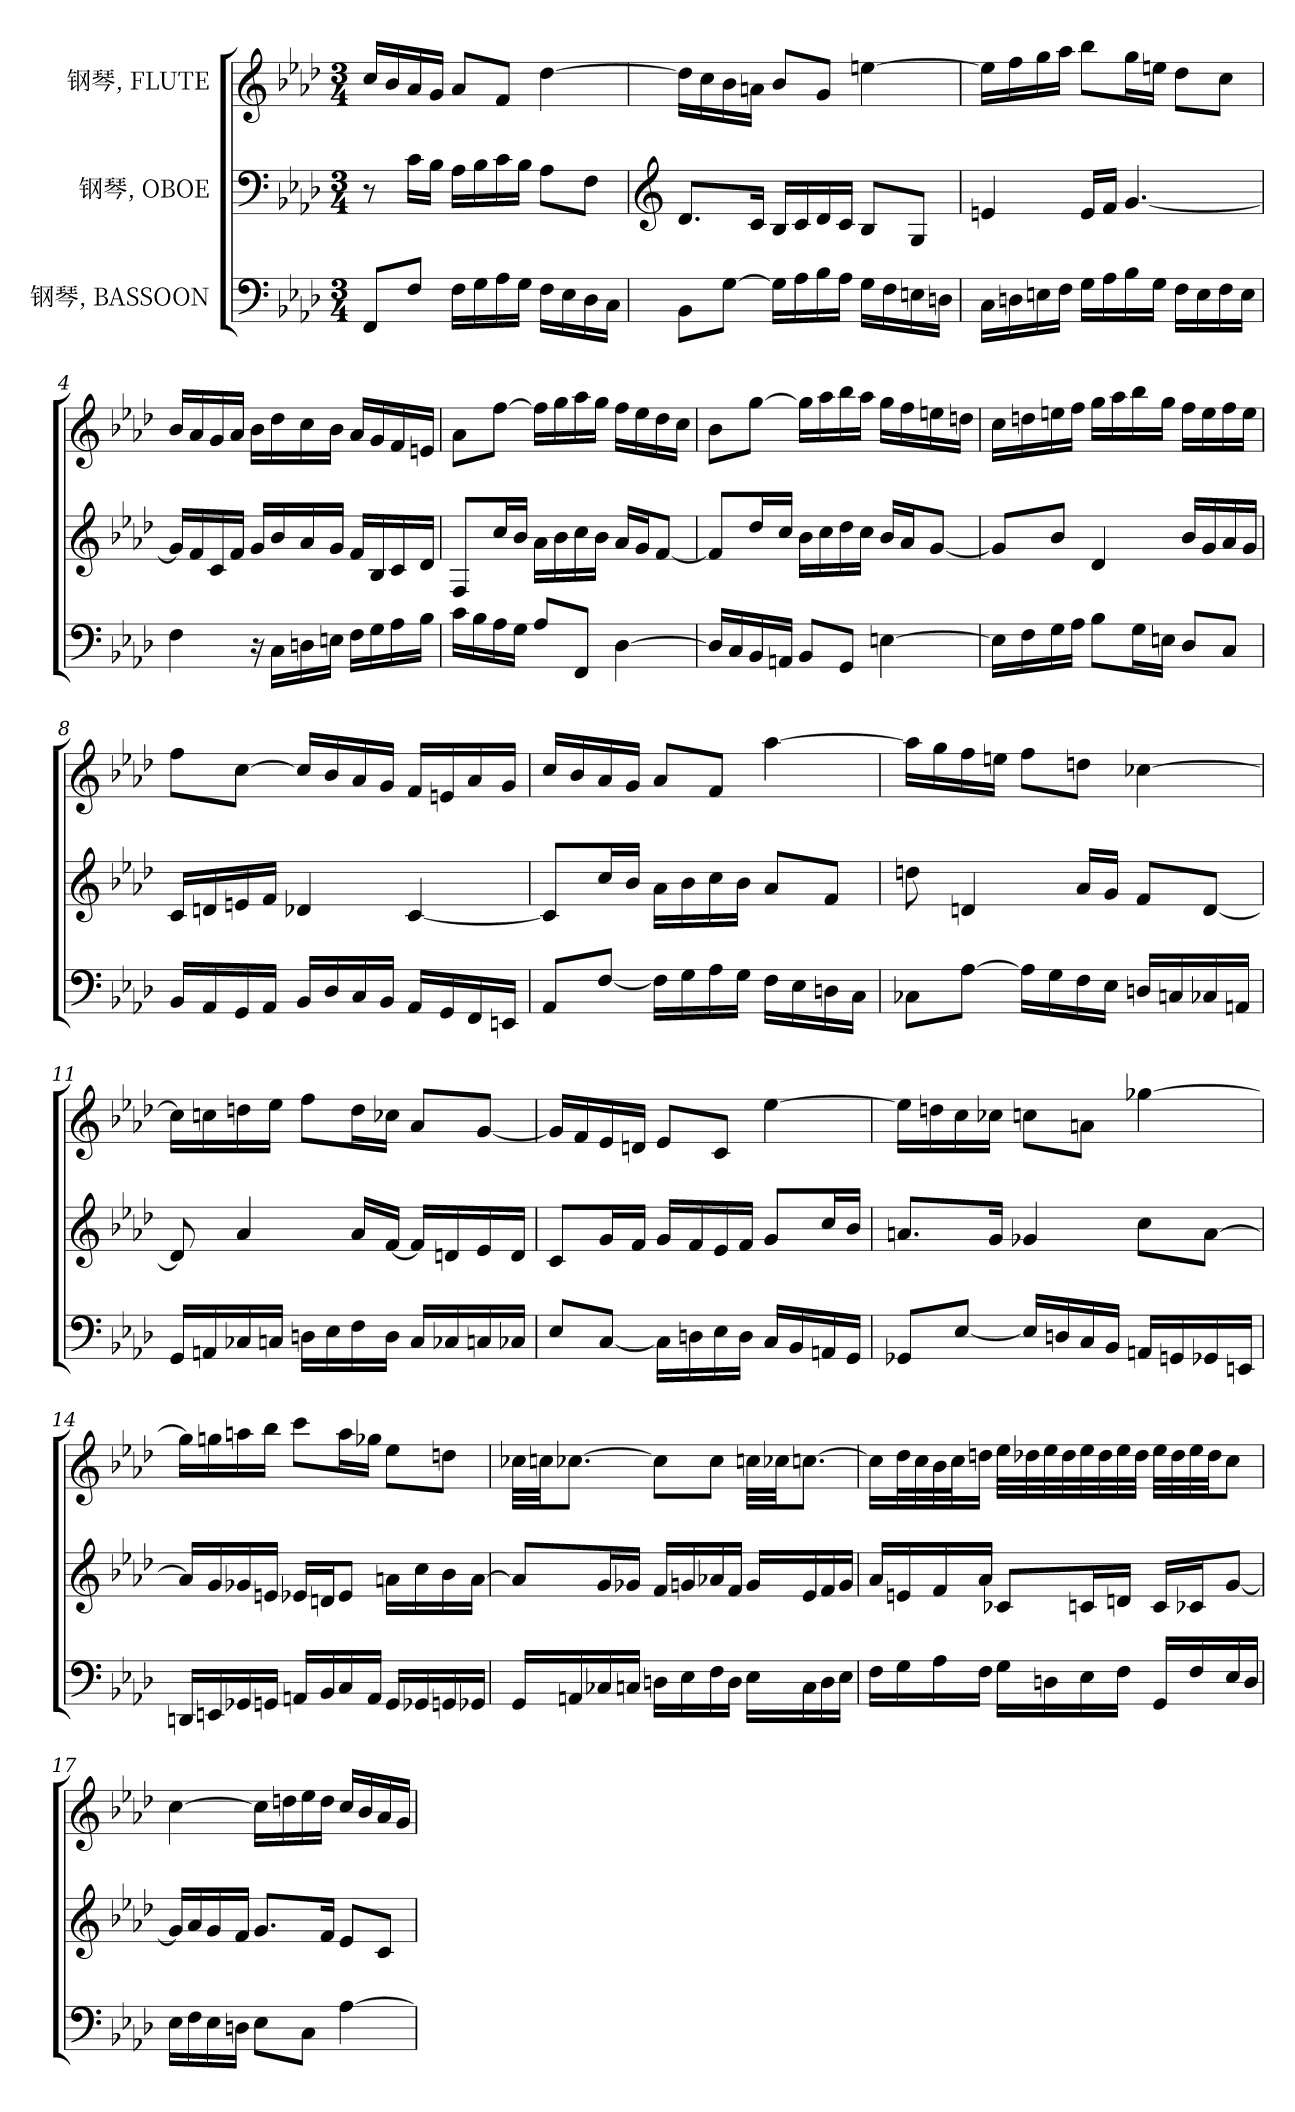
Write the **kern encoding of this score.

**kern	**kern	**kern
*part3	*part2	*part1
*staff3	*staff2	*staff1
*I"钢琴, BASSOON	*I"钢琴, OBOE	*I"钢琴, FLUTE
*clefF4	*clefF4	*clefG2
*k[b-e-a-d-]	*k[b-e-a-d-]	*k[b-e-a-d-]
*M3/4	*M3/4	*M3/4
*MM90	*MM90	*MM90
=1	=1	=1
8FF/L	8r	16cc/LL
.	.	16b-/
8F/J	16c\LL	16a-/
.	16B-\JJ	16g/JJ
16F\LL	16A-\LL	8a-/L
16G\	16B-\	.
16A-\	16c\	8f/J
16G\JJ	16B-\JJ	.
16F\LL	8A-\L	[4dd-\
16E-\	.	.
16D-\	8F\J	.
16C\JJ	.	.
=2	=2	=2
*	*clefG2	*
8BB-\L	8.d-/L	16dd-\LL]
.	.	16cc\
[8G\J	.	16b-\
.	16c/Jk	16an\JJ
16G\LL]	16B-/LL	8b-/L
16A-\	16c/	.
16B-\	16d-/	8g/J
16A-\JJ	16c/JJ	.
16G\LL	8B-/L	[4een\
16F\	.	.
16En\	8G/J	.
16Dn\JJ	.	.
!!LO:LB:g=z
=3	=3	=3
16C\LL	4en/	16ee\LL]
16Dn\	.	16ff\
16En\	.	16gg\
16F\JJ	.	16aa-\JJ
16G\LL	16e/LL	8bb-\L
16A-\	16f/JJ	.
16B-\	[4.g/	16gg\L
16G\JJ	.	16een\JJ
16F\LL	.	8dd-\L
16E\	.	.
16F\	.	8cc\J
16E\JJ	.	.
=4	=4	=4
4F\	16g/LL]	16b-/LL
.	16f/	16a-/
.	16c/	16g/
.	16f/JJ	16a-/JJ
16r	16g/LL	16b-\LL
16C\LL	16b-/	16dd-\
16Dn\	16a-/	16cc\
16En\JJ	16g/JJ	16b-\JJ
16F\LL	16f/LL	16a-/LL
16G\	16B-/	16g/
16A-\	16c/	16f/
16B-\JJ	16d-/JJ	16en/JJ
=5	=5	=5
16c\LL	8F/L	8a-\L
16B-\	.	.
16A-\	16cc/L	[8ff\J
16G\JJ	16b-/JJ	.
8A-/L	16a-\LL	16ff\LL]
.	16b-\	16gg\
8FF/J	16cc\	16aa-\
.	16b-\JJ	16gg\JJ
[4D-\	16a-/LL	16ff\LL
.	16g/J	16ee-\
.	[8f/J	16dd-\
.	.	16cc\JJ
!!LO:LB:g=z
=6	=6	=6
16D-/LL]	8f/L]	8b-\L
16C/	.	.
16BB-/	16dd-/L	[8gg\J
16AAn/JJ	16cc/JJ	.
8BB-/L	16b-\LL	16gg\LL]
.	16cc\	16aa-\
8GG/J	16dd-\	16bb-\
.	16cc\JJ	16aa-\JJ
[4En\	16b-/LL	16gg\LL
.	16a-/J	16ff\
.	[8g/J	16een\
.	.	16ddn\JJ
=7	=7	=7
16E\LL]	8g/L]	16cc\LL
16F\	.	16ddn\
16G\	8b-/J	16een\
16A-\JJ	.	16ff\JJ
8B-\L	4d-/	16gg\LL
.	.	16aa-\
16G\L	.	16bb-\
16En\JJ	.	16gg\JJ
8D-/L	16b-/LL	16ff\LL
.	16g/	16ee\
8C/J	16a-/	16ff\
.	16g/JJ	16ee\JJ
!!LO:LB:g=z
=8	=8	=8
16BB-/LL	16c/LL	8ff\L
16AA-/	16dn/	.
16GG/	16en/	[8cc\J
16AA-/JJ	16f/JJ	.
16BB-/LL	4d-X/	16cc/LL]
16D-/	.	16b-/
16C/	.	16a-/
16BB-/JJ	.	16g/JJ
16AA-/LL	[4c/	16f/LL
16GG/	.	16en/
16FF/	.	16a-/
16EEn/JJ	.	16g/JJ
=9	=9	=9
8AA-/L	8c/L]	16cc/LL
.	.	16b-/
[8F/J	16cc/L	16a-/
.	16b-/JJ	16g/JJ
16F\LL]	16a-\LL	8a-/L
16G\	16b-\	.
16A-\	16cc\	8f/J
16G\JJ	16b-\JJ	.
16F\LL	8a-/L	[4aa-\
16E-\	.	.
16Dn\	8f/J	.
16C\JJ	.	.
!!LO:PB:g=z
=10	=10	=10
8C-X\L	8ddn\	16aa-\LL]
.	.	16gg\
[8A-\J	4dn/	16ff\
.	.	16een\JJ
16A-\LL]	.	8ff\L
16G\	.	.
16F\	16a-/LL	8ddn\J
16E-\JJ	16g/JJ	.
16Dn/LL	8f/L	[4cc-X\
16Cn/	.	.
16C-X/	[8d/J	.
16AAn/JJ	.	.
=11	=11	=11
16GG/LL	8d/]	16cc-\LL]
16AAn/	.	16ccn\
16C-X/	4a-/	16ddn\
16Cn/JJ	.	16ee-\JJ
16Dn\LL	.	8ff\L
16E-\	.	.
16F\	16a-/LL	16dd\L
16D\JJ	[16f/JJ	16cc-X\JJ
16C/LL	16f/LL]	8a-/L
16C-X/	16dn/	.
16Cn/	16e-/	[8g/J
16C-X/JJ	16d/JJ	.
!!LO:LB:g=z
=12	=12	=12
8E-/L	8c/L	16g/LL]
.	.	16f/
[8C/J	16g/L	16e-/
.	16f/JJ	16dn/JJ
16C\LL]	16g/LL	8e-/L
16Dn\	16f/	.
16E-\	16e-/	8c/J
16D\JJ	16f/JJ	.
16C/LL	8g/L	[4ee-\
16BB-/	.	.
16AAn/	16cc/L	.
16GG/JJ	16b-/JJ	.
=13	=13	=13
8GG-X/L	8.an/L	16ee-\LL]
.	.	16ddn\
[8E-/J	.	16cc\
.	16g/Jk	16cc-X\JJ
16E-/LL]	4g-X/	8ccn\L
16Dn/	.	.
16C/	.	8an\J
16BB-/JJ	.	.
16AAn/LL	8cc\L	[4gg-X\
16GGn/	.	.
16GG-X/	[8a\J	.
16EEn/JJ	.	.
!!LO:LB:g=z
=14	=14	=14
16DDn/LL	16a/LL]	16gg-\LL]
16EEn/	16g/	16ggn\
16GG-X/	16g-X/	16aan\
16GGn/JJ	16en/JJ	16bb-\JJ
16AAn/LL	16e-X/LL	8ccc\L
16BB-/	16dn/J	.
16C/	8e-/J	16aa\L
16AA/JJ	.	16gg-X\JJ
16GG/LL	16an\LL	8ee-\L
16GG-X/	16cc\	.
16GGn/	16b-\	8ddn\J
16GG-X/JJ	[16a\JJ	.
=15	=15	=15
16GG/LL	8a/L]	32cc-X\LLL
.	.	32ccn\JJ
16AAn/	.	[8.cc-X\J
16C-X/	16g/L	.
16Cn/JJ	16g-X/JJ	.
16Dn\LL	16f/LL	8cc-\L]
16E-\	16gn/	.
16F\	16a-X/	8cc-\J
16D\JJ	16f/JJ	.
16E-\LL	16g/LL	32ccn\LLL
.	.	32cc-X\JJ
16C\	16e-/	[8.ccn\J
16D\	16f/	.
16E-\JJ	16g/JJ	.
!!LO:LB:g=z
=16	=16	=16
16F\LL	16a-/LL	16cc\LL]
16G\	16en/	32dd-\L
.	.	32cc\
16A-\	16f/	32b-\
.	.	32cc\J
16F\JJ	16a-/JJ	16ddn\JJ
16G\LL	8c-X/L	32ee-\LLL
.	.	32dd-X\
16Dn\	.	32ee-\
.	.	32dd-\
16E-\	16cn/L	32ee-\
.	.	32dd-\
16F\JJ	16dn/JJ	32ee-\
.	.	32dd-\JJJ
16GG/LL	16c/LL	32ee-\LLL
.	.	32dd-\
16F/	16c-X/J	32ee-\
.	.	32dd-\JJ
16E-/	[8g/J	8cc\J
16D/JJ	.	.
=17	=17	=17
16E-\LL	16g/LL]	[4cc\
16F\	16a-/	.
16E-\	16g/	.
16Dn\JJ	16f/JJ	.
8E-\L	8.g/L	16cc\LL]
.	.	16ddn\
8C\J	.	16ee-\
.	16f/Jk	16dd\JJ
[4A-\	8e-/L	16cc/LL
.	.	16b-/
.	8c/J	16a-/
.	.	16g/JJ
=	=	=
*-	*-	*-
